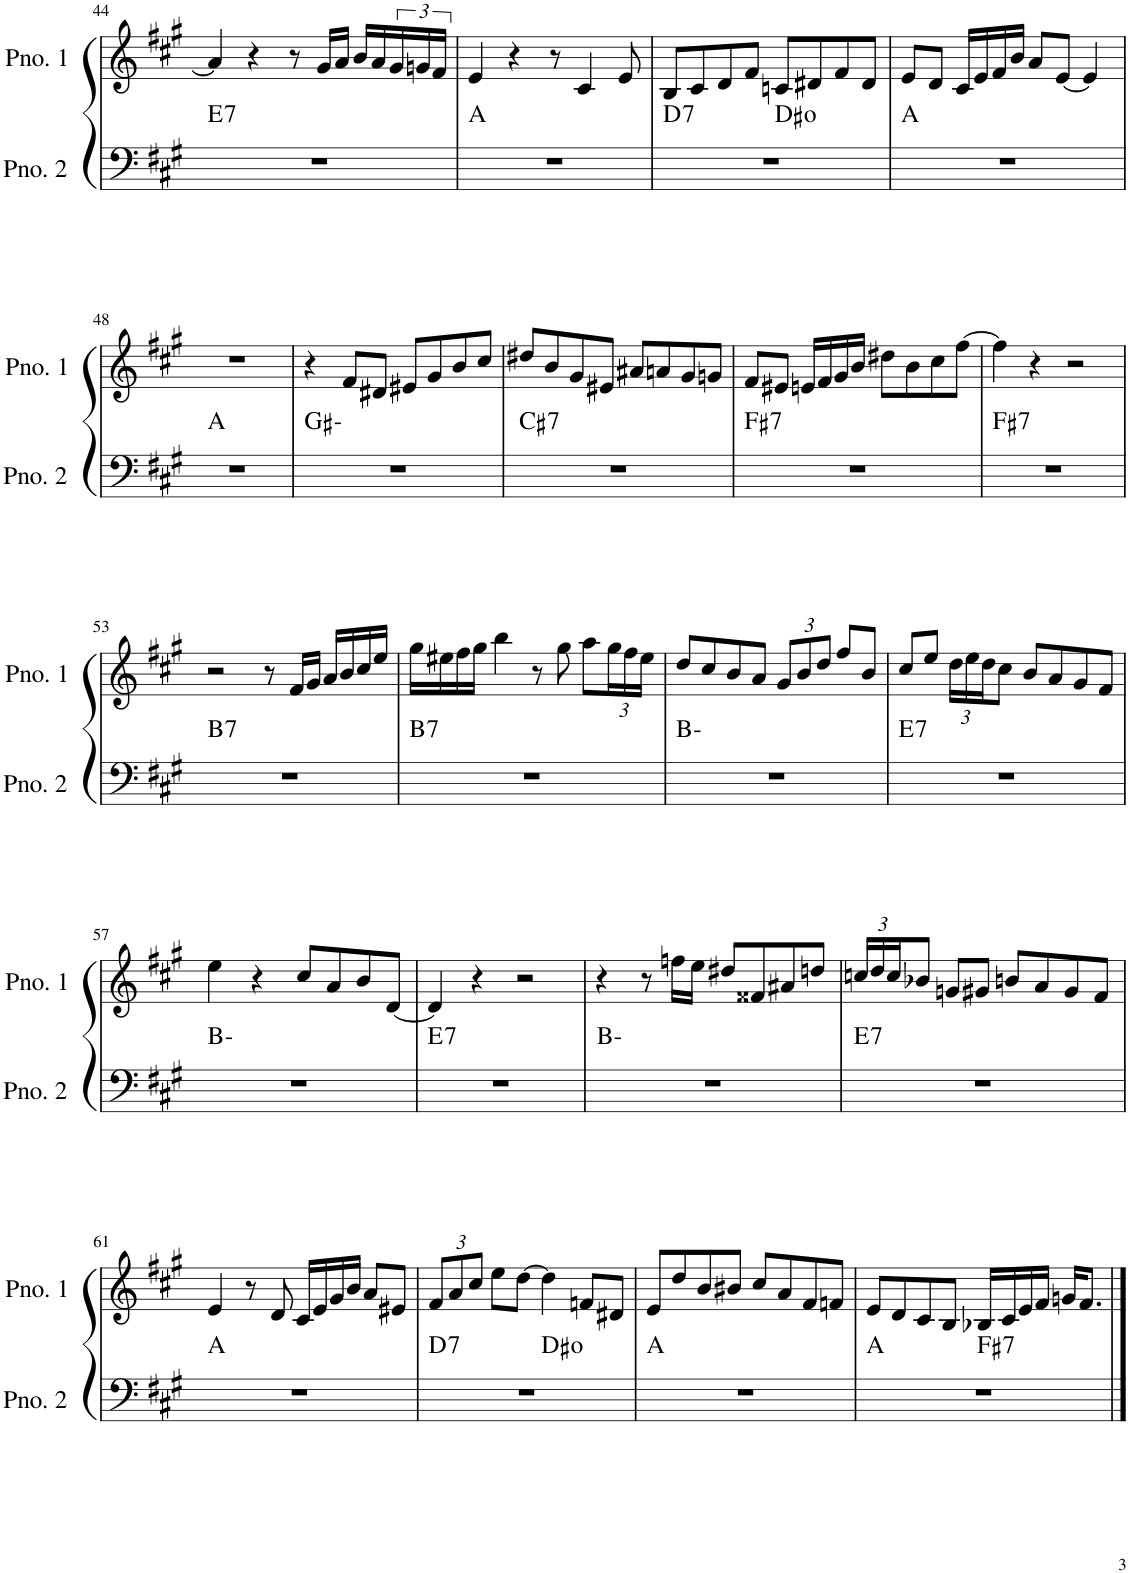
**kern	**harte	**kern
*part2	*part2	*part1
*staff2	*	*staff1
*I"ピアノ 2	*	*I"ピアノ 1
!!LO:PB:g=z
*clefF4	*	*clefG2
*k[f#c#g#]	*	*k[f#c#g#]
*M4/4	*	*M4/4
=44	=44	=44
!	!LO:H:kt=7	!
1r	E:7	4a/]
.	.	4r
.	.	8r
.	.	16g#/LL
.	.	16a/JJ
.	.	16b/LL
.	.	16a/
.	.	24g#/
.	.	24gn/
.	.	24f#/JJ
=45	=45	=45
1r	A:maj	4e/
.	.	4r
.	.	8r
.	.	4c#/
.	.	8e/
=46	=46	=46
!	!LO:H:kt=7	!
*^	*	*
1r	2ryy	D:7	8B/L
.	.	.	8c#/
.	.	.	8d/
.	.	.	8f#/J
.	2ryy	D#:dim	8cn/L
.	.	.	8d#X/
.	.	.	8f#/
.	.	.	8d#/J
*v	*v	*	*
=47	=47	=47
1r	A:maj	8e/L
.	.	8d/J
.	.	16c#/LL
.	.	16e/
.	.	16f#/
.	.	16b/JJ
.	.	8a/L
.	.	[8e/J
.	.	4e/]
!!LO:LB:g=z
=48	=48	=48
1r	A:maj	1r
=49	=49	=49
1r	G#:min	4r
.	.	8f#/L
.	.	8d#X/J
.	.	8e#X/L
.	.	8g#/
.	.	8b/
.	.	8cc#/J
=50	=50	=50
!	!LO:H:kt=7	!
1r	C#:7	8dd#X/L
.	.	8b/
.	.	8g#/
.	.	8e#X/J
.	.	8a#X/L
.	.	8an/
.	.	8g#/
.	.	8gn/J
=51	=51	=51
!	!LO:H:kt=7	!
1r	F#:7	8f#/L
.	.	8e#X/J
.	.	16en/LL
.	.	16f#/
.	.	16g#/
.	.	16b/JJ
.	.	8dd#X\L
.	.	8b\
.	.	8cc#\
.	.	[8ff#\J
=52	=52	=52
!	!LO:H:kt=7	!
1r	F#:7	4ff#\]
.	.	4r
.	.	2r
!!LO:LB:g=z
=53	=53	=53
!	!LO:H:kt=7	!
1r	B:7	2r
.	.	8r
.	.	16f#/LL
.	.	16g#/JJ
.	.	16a/LL
.	.	16b/
.	.	16cc#/
.	.	16ee/JJ
=54	=54	=54
!	!LO:H:kt=7	!
1r	B:7	16gg#\LL
.	.	16ee#X\
.	.	16ff#\
.	.	16gg#\JJ
.	.	4bb\
.	.	8r
.	.	8gg#\
.	.	8aa\L
*	*	*Xbrackettup
.	.	24gg#\L
.	.	24ff#\
.	.	24ee#\JJ
=55	=55	=55
1r	B:min	8dd/L
.	.	8cc#/
.	.	8b/
.	.	8a/J
.	.	12g#/L
.	.	12b/
.	.	12dd/J
.	.	8ff#/L
.	.	8b/J
=56	=56	=56
!	!LO:H:kt=7	!
1r	E:7	8cc#/L
.	.	8ee/J
.	.	24dd\LL
.	.	24ee\
.	.	24dd\J
.	.	8cc#\J
.	.	8b/L
.	.	8a/
.	.	8g#/
.	.	8f#/J
!!LO:LB:g=z
=57	=57	=57
1r	B:min	4ee\
.	.	4r
.	.	8cc#/L
.	.	8a/
.	.	8b/
.	.	[8d/J
=58	=58	=58
!	!LO:H:kt=7	!
1r	E:7	4d/]
.	.	4r
.	.	2r
=59	=59	=59
1r	B:min	4r
.	.	8r
.	.	16ffn\LL
.	.	16ee\JJ
.	.	8dd#X/L
.	.	8f##X/
.	.	8a#X/
.	.	8ddn/J
=60	=60	=60
!	!LO:H:kt=7	!
1r	E:7	24ccn/LL
.	.	24dd/
.	.	24cc/J
.	.	8b-X/J
.	.	8gn/L
.	.	8g#X/J
.	.	8bn/L
.	.	8a/
.	.	8g#/
.	.	8f#/J
!!LO:LB:g=z
=61	=61	=61
1r	A:maj	4e/
.	.	8r
.	.	8d/
.	.	16c#/LL
.	.	16e/
.	.	16g#/
.	.	16b/JJ
.	.	8a/L
.	.	8e#X/J
=62	=62	=62
!	!LO:H:kt=7	!
*^	*	*
1r	2ryy	D:7	12f#/L
.	.	.	12a/
.	.	.	12cc#/J
.	.	.	8ee\L
.	.	.	[8dd\J
.	2ryy	D#:dim	4dd\]
.	.	.	8fn/L
.	.	.	8d#X/J
*v	*v	*	*
=63	=63	=63
1r	A:maj	8e/L
.	.	8dd/
.	.	8b/
.	.	8b#X/J
.	.	8cc#/L
.	.	8a/
.	.	8f#/
.	.	8fn/J
=64	=64	=64
*^	*	*
1r	2ryy	A:maj	8e/L
.	.	.	8d/
.	.	.	8c#/
.	.	.	8B/J
!	!	!LO:H:kt=7	!
.	2ryy	F#:7	16B-X/LL
.	.	.	16c#/
.	.	.	16e/
.	.	.	16f#/JJ
.	.	.	16gn/KL
.	.	.	8.f#/J
*v	*v	*	*
==	==	==
*-	*-	*-
